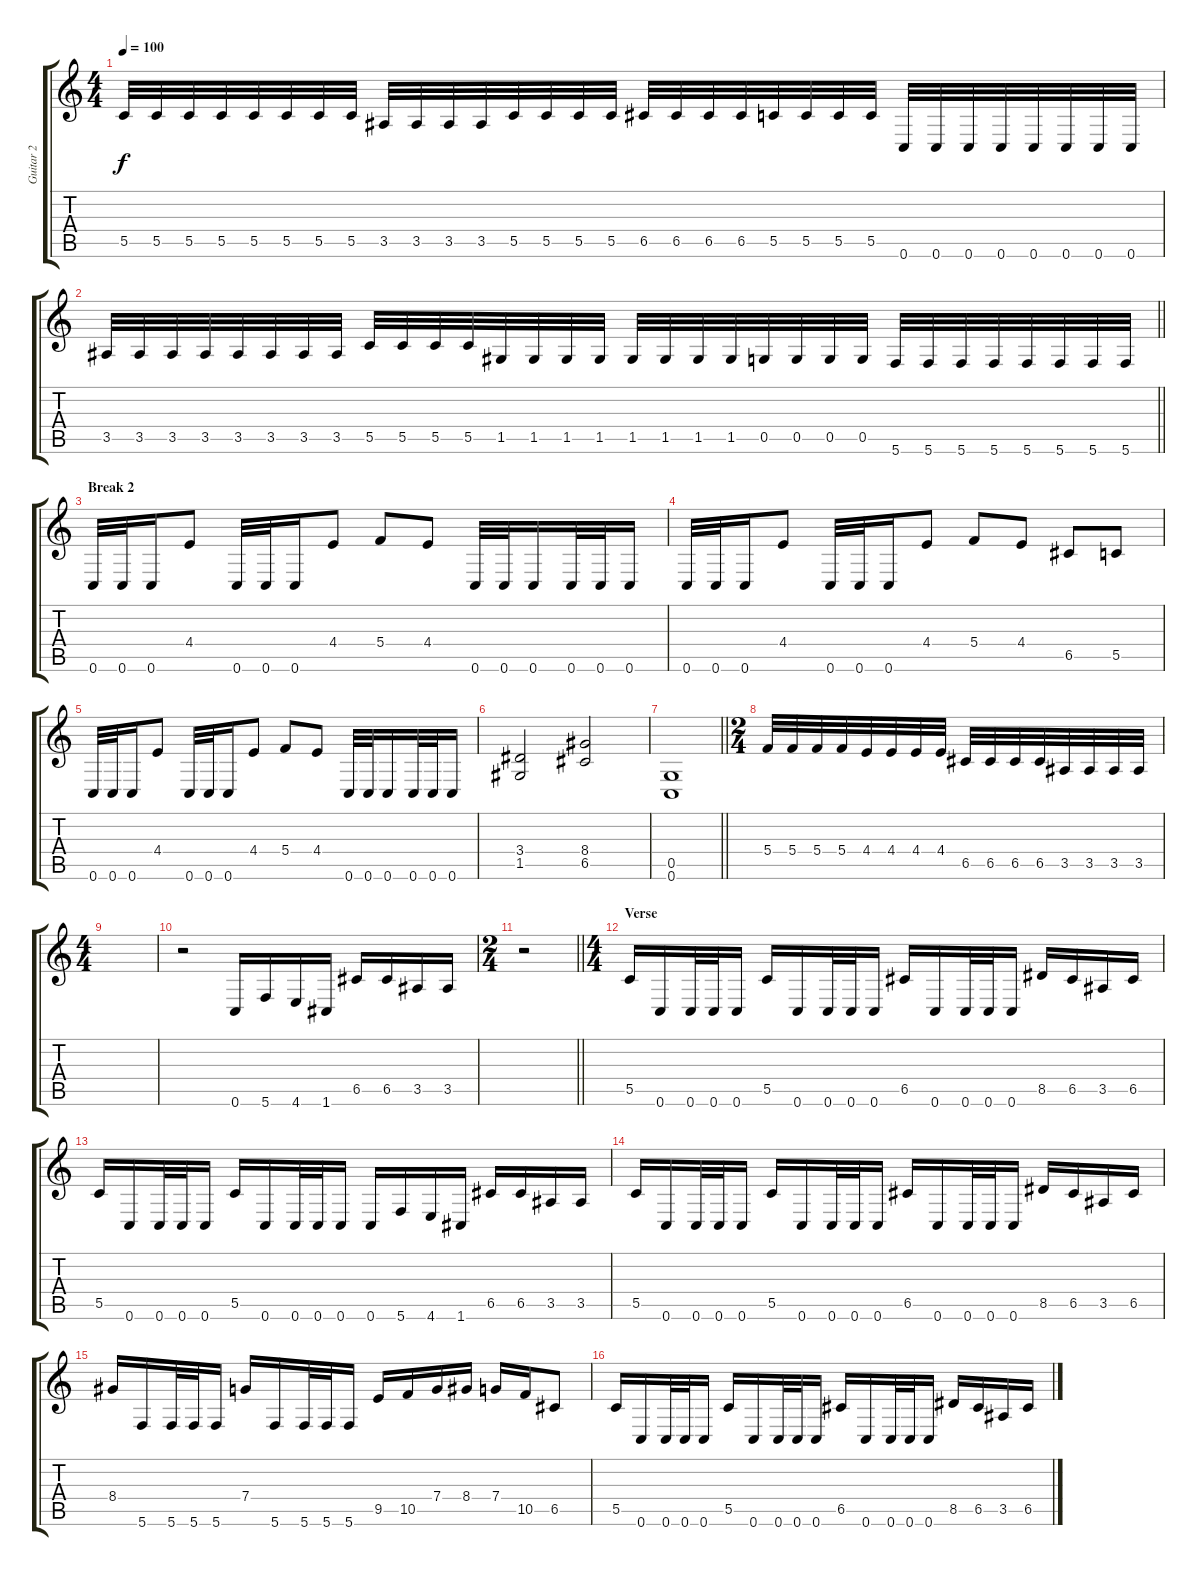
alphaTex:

\track ("Guitar 2" "Guitar 2") {instrument distortionguitar}
\staff {score tabs}
\tuning (D4 A3 F3 C3 G2 C2) {hide}
\ts (4 4)
\tempo 100
\clef g2
\ks c
5.5.32{dy f} 5.5.32 5.5.32 5.5.32 5.5.32 5.5.32 5.5.32 5.5.32 3.5.32 3.5.32 3.5.32 3.5.32 5.5.32 5.5.32 5.5.32 5.5.32 6.5.32 6.5.32 6.5.32 6.5.32 5.5.32 5.5.32 5.5.32 5.5.32 0.6.32 0.6.32 0.6.32 0.6.32 0.6.32 0.6.32 0.6.32 0.6.32 |
\barLineRight lightlight
3.5.32 3.5.32 3.5.32 3.5.32 3.5.32 3.5.32 3.5.32 3.5.32 5.5.32 5.5.32 5.5.32 5.5.32 1.5.32 1.5.32 1.5.32 1.5.32 1.5.32 1.5.32 1.5.32 1.5.32 0.5.32 0.5.32 0.5.32 0.5.32 5.6.32 5.6.32 5.6.32 5.6.32 5.6.32 5.6.32 5.6.32 5.6.32 |
\section ("" "Break 2")
0.6.32 0.6.32 0.6.16 4.4.8 0.6.32 0.6.32 0.6.16 4.4.8 5.4.8 4.4.8 0.6.32 0.6.32 0.6.16 0.6.32 0.6.32 0.6.16 |
0.6.32 0.6.32 0.6.16 4.4.8 0.6.32 0.6.32 0.6.16 4.4.8 5.4.8 4.4.8 6.5.8 5.5.8 |
0.6.32 0.6.32 0.6.16 4.4.8 0.6.32 0.6.32 0.6.16 4.4.8 5.4.8 4.4.8 0.6.32 0.6.32 0.6.16 0.6.32 0.6.32 0.6.16 |
(3.4 1.5).2 (8.4 6.5).2 |
\barLineRight lightlight
(0.5 0.6).1 |
\ts (2 4)
\section ("" "")
5.4.32 5.4.32 5.4.32 5.4.32 4.4.32 4.4.32 4.4.32 4.4.32 6.5.32 6.5.32 6.5.32 6.5.32 3.5.32 3.5.32 3.5.32 3.5.32 |
\ts (4 4)
|
r.2 0.6.16 5.6.16 4.6.16 1.6.16 6.5.16 6.5.16 3.5.16 3.5.16 |
\ts (2 4)
\barLineRight lightlight
r.2 |
\ts (4 4)
\section ("" "Verse")
5.5.16 0.6.16 0.6.32 0.6.32 0.6.16 5.5.16 0.6.16 0.6.32 0.6.32 0.6.16 6.5.16 0.6.16 0.6.32 0.6.32 0.6.16 8.5.16 6.5.16 3.5.16 6.5.16 |
5.5.16 0.6.16 0.6.32 0.6.32 0.6.16 5.5.16 0.6.16 0.6.32 0.6.32 0.6.16 0.6.16 5.6.16 4.6.16 1.6.16 6.5.16 6.5.16 3.5.16 3.5.16 |
5.5.16 0.6.16 0.6.32 0.6.32 0.6.16 5.5.16 0.6.16 0.6.32 0.6.32 0.6.16 6.5.16 0.6.16 0.6.32 0.6.32 0.6.16 8.5.16 6.5.16 3.5.16 6.5.16 |
8.4.16 5.6.16 5.6.32 5.6.32 5.6.16 7.4.16 5.6.16 5.6.32 5.6.32 5.6.16 9.5.16 10.5.16 7.4.16 8.4.16 7.4.16 10.5.16 6.5.8 |
5.5.16 0.6.16 0.6.32 0.6.32 0.6.16 5.5.16 0.6.16 0.6.32 0.6.32 0.6.16 6.5.16 0.6.16 0.6.32 0.6.32 0.6.16 8.5.16 6.5.16 3.5.16 6.5.16
